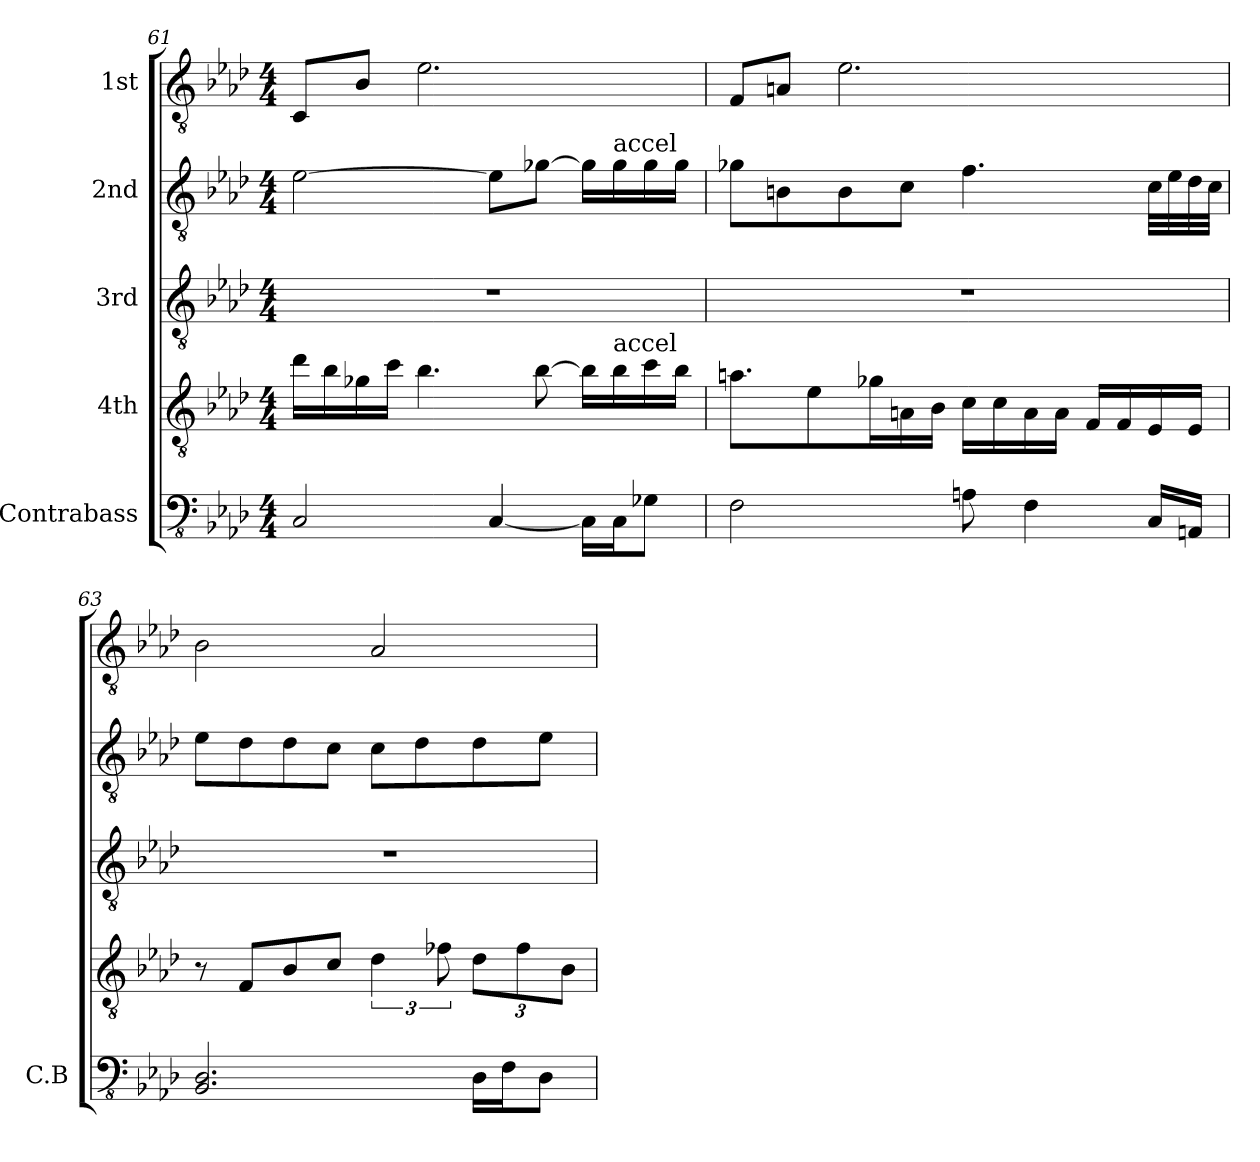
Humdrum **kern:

**kern	**kern	**kern	**kern	**kern
*part5	*part4	*part3	*part2	*part1
*staff5	*staff4	*staff3	*staff2	*staff1
*I"Contrabass	*I"4th	*I"3rd	*I"2nd	*I"1st
*I'C.B	*	*	*	*
*clefFv4	*clefGv2	*clefGv2	*clefGv2	*clefGv2
*k[b-e-a-d-]	*k[b-e-a-d-]	*k[b-e-a-d-]	*k[b-e-a-d-]	*k[b-e-a-d-]
*M4/4	*M4/4	*M4/4	*M4/4	*M4/4
=61	=61	=61	=61	=61
2CC/	16dd-\LL	1r	[2e-\	8C/L
.	16b-\	.	.	.
.	16g-X\	.	.	8B-/J
.	16cc\JJ	.	.	.
.	4.b-\	.	.	2.e-\
[4CC/	.	.	8e-\L]	.
.	[8b-\	.	[8g-X\J	.
16CC\LL]	16b-\LL]	.	16g-\LL]	.
!	!	!	!LO:TX:a:t=accel	!
!	!LO:TX:a:t=accel	!	!	!
16CC\J	16b-\	.	16g-\	.
8GG-X\J	16cc\	.	16g-\	.
.	16b-\JJ	.	16g-\JJ	.
!!LO:LB:g=z
=62	=62	=62	=62	=62
2FF\	8.an\L	1r	8g-X\L	8F/L
.	.	.	8Bn\	8An/J
.	8e-\	.	.	.
.	.	.	8B\	2.e-\
.	16g-X\L	.	.	.
.	16An\	.	8c\J	.
.	16B-\JJ	.	.	.
8AAn\	16c\LL	.	4.f\	.
.	16c\	.	.	.
4FF\	16A\	.	.	.
.	16A\JJ	.	.	.
.	16F/LL	.	.	.
.	16F/	.	.	.
16CC/LL	16E-/	.	32c\LLL	.
.	.	.	32e-\	.
16AAAn/JJ	16E-/JJ	.	32d-\	.
.	.	.	32c\JJJ	.
=63	=63	=63	=63	=63
2.BBB-/ 2.DD-/	8r	1r	8e-\L	2B-\
.	8F/L	.	8d-\	.
.	8B-/	.	8d-\	.
.	8c/J	.	8c\J	.
.	6d-\	.	8c\L	2A-/
.	.	.	8d-\	.
.	12f-X\	.	.	.
*	*Xbrackettup	*	*	*
16DD-\LL	12d-\L	.	8d-\	.
16FF\J	.	.	.	.
.	12f-\	.	.	.
8DD-\J	.	.	8e-\J	.
.	12B-\J	.	.	.
=	=	=	=	=
*-	*-	*-	*-	*-
